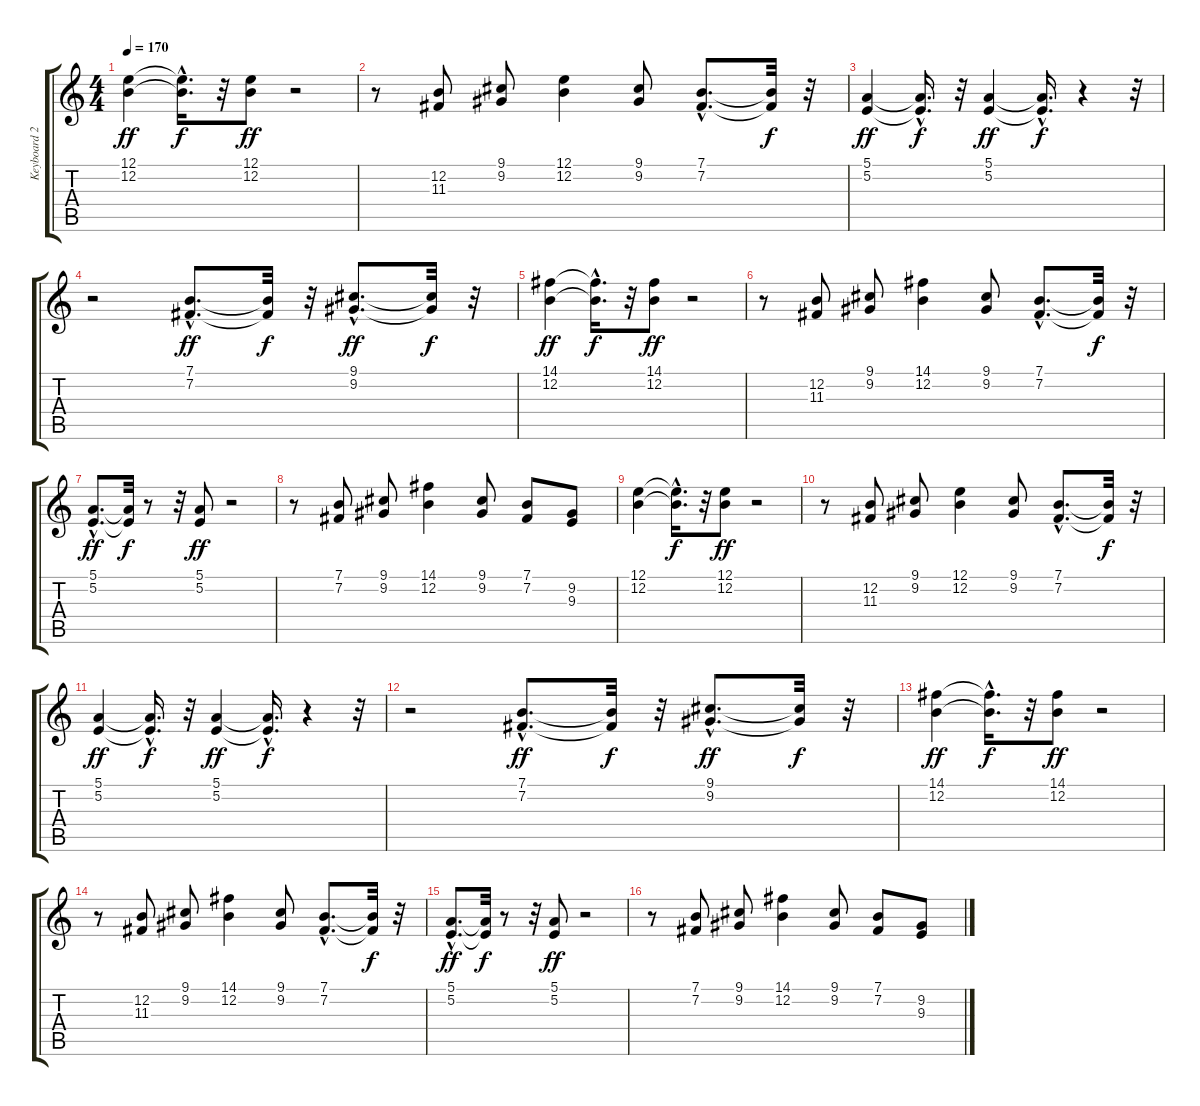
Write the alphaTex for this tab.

\track ("Keyboard 2" "Keyboard 2") {instrument accordion}
\staff {score tabs}
\tuning (E4 B3 G3 D3 A2 E2) {hide}
\ts (4 4)
\tempo 170
\clef g2
\ks c
(12.1 12.2).4{dy ff} (12.1{hac t} 12.2{hac t}).16{d dy f} r.32 (12.1 12.2).8{dy ff} r.2 |
r.8 (12.2 11.3).8 (9.1 9.2).8 (12.1 12.2).4 (9.1 9.2).8 (7.1{hac} 7.2{hac}).8{d} (7.1{t} 7.2{t}).32{dy f} r.32 |
(5.1 5.2).4{dy ff} (5.1{hac t} 5.2{hac t}).16{d dy f} r.32 (5.1 5.2).4{dy ff} (5.1{hac t} 5.2{hac t}).16{d dy f} r.4 r.32 |
r.2 (7.1{hac} 7.2{hac}).8{d dy ff} (7.1{t} 7.2{t}).32{dy f} r.32 (9.1{hac} 9.2{hac}).8{d dy ff} (9.1{t} 9.2{t}).32{dy f} r.32 |
(14.1 12.2).4{dy ff} (14.1{hac t} 12.2{hac t}).16{d dy f} r.32 (14.1 12.2).8{dy ff} r.2 |
r.8 (12.2 11.3).8 (9.1 9.2).8 (14.1 12.2).4 (9.1 9.2).8 (7.1{hac} 7.2{hac}).8{d} (7.1{t} 7.2{t}).32{dy f} r.32 |
(5.1{hac} 5.2{hac}).8{d dy ff} (5.1{t} 5.2{t}).32{dy f} r.8 r.32 (5.1 5.2).8{dy ff} r.2 |
r.8 (7.1 7.2).8 (9.1 9.2).8 (14.1 12.2).4 (9.1 9.2).8 (7.1 7.2).8 (9.2 9.3).8 |
(12.1 12.2).4 (12.1{hac t} 12.2{hac t}).16{d dy f} r.32 (12.1 12.2).8{dy ff} r.2 |
r.8 (12.2 11.3).8 (9.1 9.2).8 (12.1 12.2).4 (9.1 9.2).8 (7.1{hac} 7.2{hac}).8{d} (7.1{t} 7.2{t}).32{dy f} r.32 |
(5.1 5.2).4{dy ff} (5.1{hac t} 5.2{hac t}).16{d dy f} r.32 (5.1 5.2).4{dy ff} (5.1{hac t} 5.2{hac t}).16{d dy f} r.4 r.32 |
r.2 (7.1{hac} 7.2{hac}).8{d dy ff} (7.1{t} 7.2{t}).32{dy f} r.32 (9.1{hac} 9.2{hac}).8{d dy ff} (9.1{t} 9.2{t}).32{dy f} r.32 |
(14.1 12.2).4{dy ff} (14.1{hac t} 12.2{hac t}).16{d dy f} r.32 (14.1 12.2).8{dy ff} r.2 |
r.8 (12.2 11.3).8 (9.1 9.2).8 (14.1 12.2).4 (9.1 9.2).8 (7.1{hac} 7.2{hac}).8{d} (7.1{t} 7.2{t}).32{dy f} r.32 |
(5.1{hac} 5.2{hac}).8{d dy ff} (5.1{t} 5.2{t}).32{dy f} r.8 r.32 (5.1 5.2).8{dy ff} r.2 |
r.8 (7.1 7.2).8 (9.1 9.2).8 (14.1 12.2).4 (9.1 9.2).8 (7.1 7.2).8 (9.2 9.3).8
